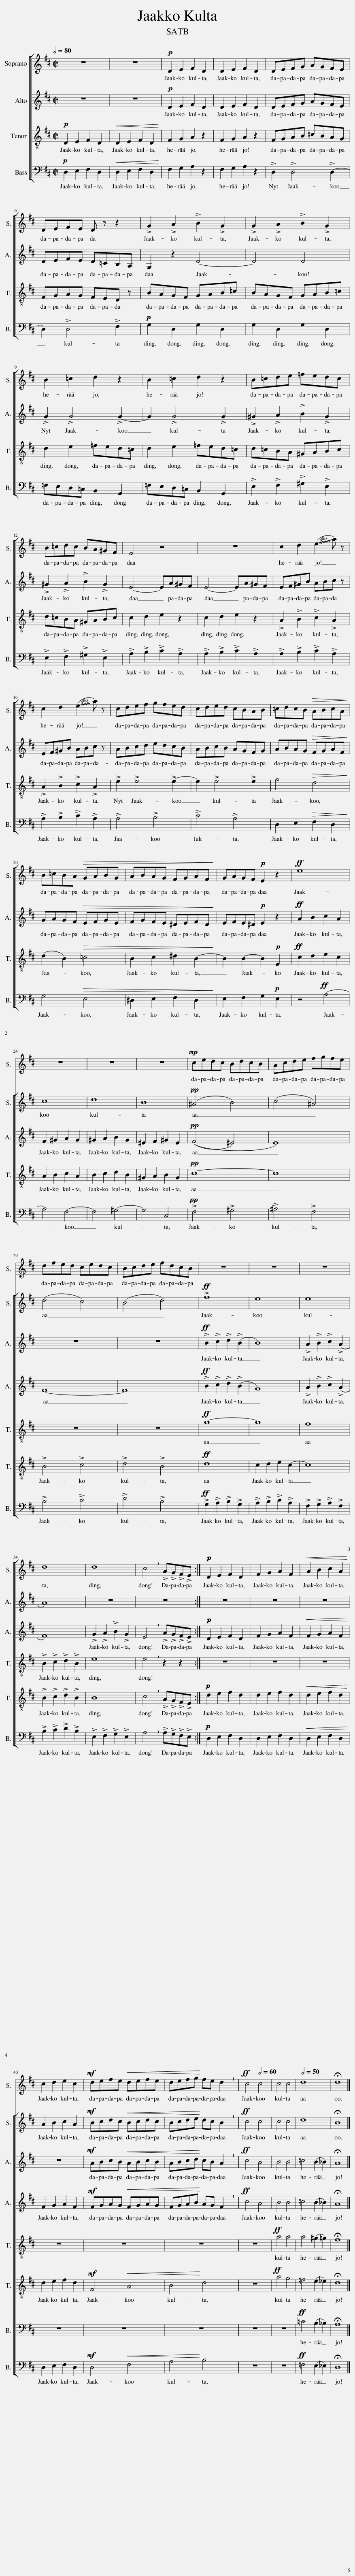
X:1
%%score 1 [ 2 3 4 5 6 7 8 ]
L:1/8
Q:1/2=80
M:2/2
I:linebreak $
K:D
V:1 treble
V:2 treble
V:3 treble
V:4 treble
V:5 treble-8
V:6 treble-8
V:7 bass
V:8 bass
V:1
 z8 | z8 | z8 | z8 | z8 |$ %5
 z8 | z8 | z8 |$ z8 | z8 | %10
 z8 |$ z8 | z8 | z8 | z8 |$ %15
 z8 | z8 | z8 | z8 |$ z8 | %20
 z8 | z8 | z8 |$ z8 | z8 | %25
 z8 |!mp! cedc BdcB | Acde fgfe |$ dfed cedc | Bcde fdcB | %30
 z8 | z8 | z8 |$ z8 | z8 | %35
 z8 :| z8 | z8 | z8 |$ c2 d2 e2 c2 | %40
!mf! defe!<(! defe | defg!<)! fe !breath!d2 |!ff! c4[Q:1/2=60] c4 | c4 c4 |[Q:1/2=50] d8 | %45
 !fermata!d8 |] %46
V:2
 z8 | z8 |!p! D2 E2 F2 D2 | D2 E2 F2 D2 | DEFG AGFE |$ %5
 DEFE D z z2 | !>!G2 !>!A2 !>!B2 !>!G2 | !>!G2 !>!A2 !>!B2 !>!G2 |$ B2 =c2 d2 z2 | B2 =c2 d2 z2 | %10
 B=cde =fedc |$ B=cdc BA^GF | E4 z4 | z8 | c2 d2 (!~(!e2 !~)!a) z |$ %15
 c2 d2 (!~(!e2 !~)!a) z | cdef gfed | cded cBAB | =cdcB!>(! ABcA!>)! |$ B=cBA!>(! GABG | %20
 ABAG FGAF!>)! | GAGF!p! E2 z2 |!ff! e8 |$ c8 | d8 | %25
 B8 |!pp! (^A4 B4) | (c4 ^A4) |$ (d4 c4) | (B4 d4) | %30
!ff! !>!f8 | e8 | e8 |$ d8 | d8 | %35
 !breath!c4 !>!A!>!G!>!F!>!E :|!p!!p! D2 E2 F2 D2 | F2 G2 A2 F2 |!<(! A2 B2 c2 A2!<)! |$ A2 B2 c2 A2 | %40
!mf! Bcdc!<(! Bcdc | Bcde!<)! dc !breath!B2 |!ff! c4 c4 | c4 c4 | d8 | %45
 !fermata!B8 |] %46
V:3
 z8 | z8 | z8 | z8 | z8 |$ %5
 z8 | z8 | z8 |$ z8 | z8 | %10
 z8 |$ z8 | z8 | z8 | z8 |$ %15
 z8 | z8 | z8 | z8 |$ z8 | %20
 z8 | z8 | z8 |$ z8 | z8 | %25
 z8 | z8 | z8 |$ z8 | z8 | %30
!ff! !>!B2 !>!c2 !>!d2 (!>!B2 | B8) | !>!A2 !>!B2 !>!c2 (!>!A2 |$ A8) | z8 | %35
 z8 :| z8 | z8 | z8 |$ z8 | %40
!mf! ABcB!<(! ABcB | ABcd!<)! cB !breath!A2 |!ff! c4 B4 | B4 B4 | =c4 (B2 _B2) | %45
 !fermata!A8 |] %46
V:4
 z8 | z8 |!p! D2 E2 F2 D2 | D2 E2 F2 D2 | DEFG AGFE |$ %5
 DEFE D=CB,A, | G,2 z2 D4- | D4 D4 |$ !>!G2 !>!G4 !>!G2- | G2 !>!G4 !>!G2 | %10
 !>!^G2 !>!A2 !>!B2 !>!G2 |$ !>!^G2 !>!A2 !>!B2 !>!G2 | E4- EA^GF | E4- EA^GF | EF^GB ABc z |$ %15
 EF^GB ABc z | ABcd edcB | ABcB AGFG | ABAG!>(! FGAF!>)! |$ GAGF!>(! EFGE | %20
 FGFE ^DEFD!>)! | EFE^D!p! E2 z2 |!ff! A2 B2 c2 A2 |$ F2 ^G2 A2 G2 | ^G2 A2 B2 G2 | %25
 ^E2 F2 ^G2 E2 |!pp! ((F4 ^E4) | E8) |$ F8- | F8 | %30
!ff! !>!B2 !>!c2 !>!d2 (!>!B2 | G8) | !>!A2 !>!B2 !>!c2 (!>!A2 |$ F8) | !>!G2 !>!A2 !>!B2 !>!G2 | %35
 !breath!E4 !>!A!>!G!>!F!>!E :|!p!!p! D2 E2 F2 D2 | F2 G2 A2 F2 |!<(! F2 G2 A2 F2!<)! |$ F2 G2 A2 F2 | %40
!mf! FGAG!<(! FGAG | FGAB!<)! AG !breath!F2 |!ff! c4 B4 | B4 B4 | =c4 (B2 _B2) | %45
 !fermata!A8 |] %46
V:5
 z8 | z8 | z8 | z8 | z8 |$ %5
 z8 | z8 | z8 |$ z8 | z8 | %10
 z8 |$ z8 | z8 | z8 | z8 |$ %15
 z8 | z8 | z8 | z8 |$ z8 | %20
 z8 | z8 | z8 |$ z8 | z8 | %25
 z8 | z8 | z8 |$ z8 | z8 | %30
!ff! g8- | g8 | f8 |$ !>!B2 !>!c2 !>!d2 !>!B2 | e8 | %35
 !breath!e4 z2 z2 :| z8 | z8 | z8 |$ z8 | %40
 z8 | z8 | z8 |!ff! a4 a4 | a4 (^g2 =g2) | %45
 !fermata!f8 |] %46
V:6
!p! D2 E2 F2 D2 |!<(! D2 E2 F2 D2!<)! | F2 G2 A2 z2 | F2 G2 A2 z2 | FGAB =cBAG |$ %5
 FGAG FED z | BAGF GAB=c | BAGF GAB=c |$ d2 e2 =fed=c | d2 e2 =fed=c | %10
 d=cBA ^GABc |$ d=cBA ^GABc | c2 d2 e2 z2 | c2 d2 e2 z2 | !>!A2 !>!B2 !>!c2 !>!A2 |$ %15
 !>!A2 !>!B2 !>!c2 !>!A2 | !>!e2 !>!e4 !>!e2- | e2 !>!e4 !>!e2 | f4!>(! d4!>)! |$ (d2 B2)!>(! =c4 | %20
 B2 c2 ^d2 B2-!>)! | B2 B2- B2!p! E2 |!ff! c2 d2 e2 c2 |$ A2 B2 c2 A2 | B2 c2 d2 B2 | %25
 ^G2 A2 B2 G2 |!pp! c8- | c8 |$ !>!B4 !>!c4 | !>!d4 !>!B4 | %30
!ff! d8 | c2 d2 e2 c2- | c8 |$ !>!B2 !>!c2 !>!d2 !>!B2 | B8 | %35
 !breath!c4 !>!A!>!G!>!F!>!E :|!p!!p! d2 e2 f2 d2 | d2 e2 f2 d2 |!<(! d2 e2 f2 d2!<)! |$ d2 e2 f2 d2 | %40
!mf! F4!<(! A4 | B4!<)! d4 | z8 |!ff! a4 g4 | =f4 (e2 _e2) | %45
 !fermata!d8 |] %46
V:7
 z8 | z8 | z8 | z8 | z8 |$ %5
 z8 | z8 | z8 |$ z8 | z8 | %10
 z8 |$ z8 | z8 | z8 | z8 |$ %15
 z8 | z8 | z8 | z8 |$ z8 | %20
 z8 | z8 | z8 |$ z8 | z8 | %25
 z8 | z8 | z8 |$ z8 | z8 | %30
 z8 | z8 | z8 |$ z8 | z8 | %35
 z8 :| z8 | z8 | z8 |$ z8 | %40
 z8 | z8 | z8 | z8 |!ff! =C4 (B,2 _B,2) | %45
 !fermata!A,8 |] %46
V:8
!p! D,2 E,2 F,2 D,2 |!<(! D,2 E,2 F,2 D,2!<)! | F,2 G,2 A,2 z2 | F,2 G,2 A,2 z2 | !>!D,2 !>!D,4 !>!D,2- |$ %5
 D,2 !>!D,4 !>!F,2 |!p! G,2 D,2 G,2 D,2 | G,2 D,2 G,2 D,2 |$ =F,E,D,=C, B,,2 G,,2 | =F,E,D,=C, B,,2 G,,2 | %10
 !>!E,2 !>!F,2 !>!^G,2 !>!E,2 |$ !>!E,2 !>!F,2 !>!^G,2 !>!E,2 | !>!A,2 !>!B,2 !>!C2 !>!A,2 | !>!A,2 !>!B,2 !>!C2 !>!A,2 | !>!A,2 !>!B,2 !>!C2 !>!A,2 |$ %15
 !>!A,2 !>!B,2 !>!C2 !>!A,2 | !>!A,4 !>!B,4 | !>!C4 !>!A,4 | D,2 E,2!>(! F,2 D,2!>)! |$ G,4!>(! E,4 | %20
 ^D,2 E,2 F,2 D,2!>)! | E,2 F,2 G,2!p! E,2 | z4!ff! A,4- |$ A,4 F,4- | F,4 ^G,4- | %25
 G,4 C,4 |!pp! !>!F,4 !>!^G,4 | !>!^A,4 !>!F,4 |$ !>!B,4 !>!C4 | !>!D4 !>!B,4 | %30
!ff! !>!G,2 !>!A,2 !>!B,2 !>!G,2 | !>!A,2 !>!B,2 !>!C2 !>!A,2 | !>!F,2 !>!G,2 !>!A,2 !>!F,2 |$ !>!B,2 !>!C2 !>!D2 !>!B,2 | !>!E,2 !>!F,2 !>!G,2 !>!E,2 | %35
 !breath!A,4 !>!A,!>!G,!>!F,!>!E, :|!p!!p! D,2 E,2 F,2 D,2 | D,2 E,2 F,2 D,2 |!<(! D,2 E,2 F,2 D,2!<)! |$ D,2 E,2 F,2 D,2 | %40
!mf! D,4!<(! F,4 | A,4!<)! B,4 | z8 | z8 |!ff! =F,4 (E,2 _E,2) | %45
 !fermata!D,8 |] %46
